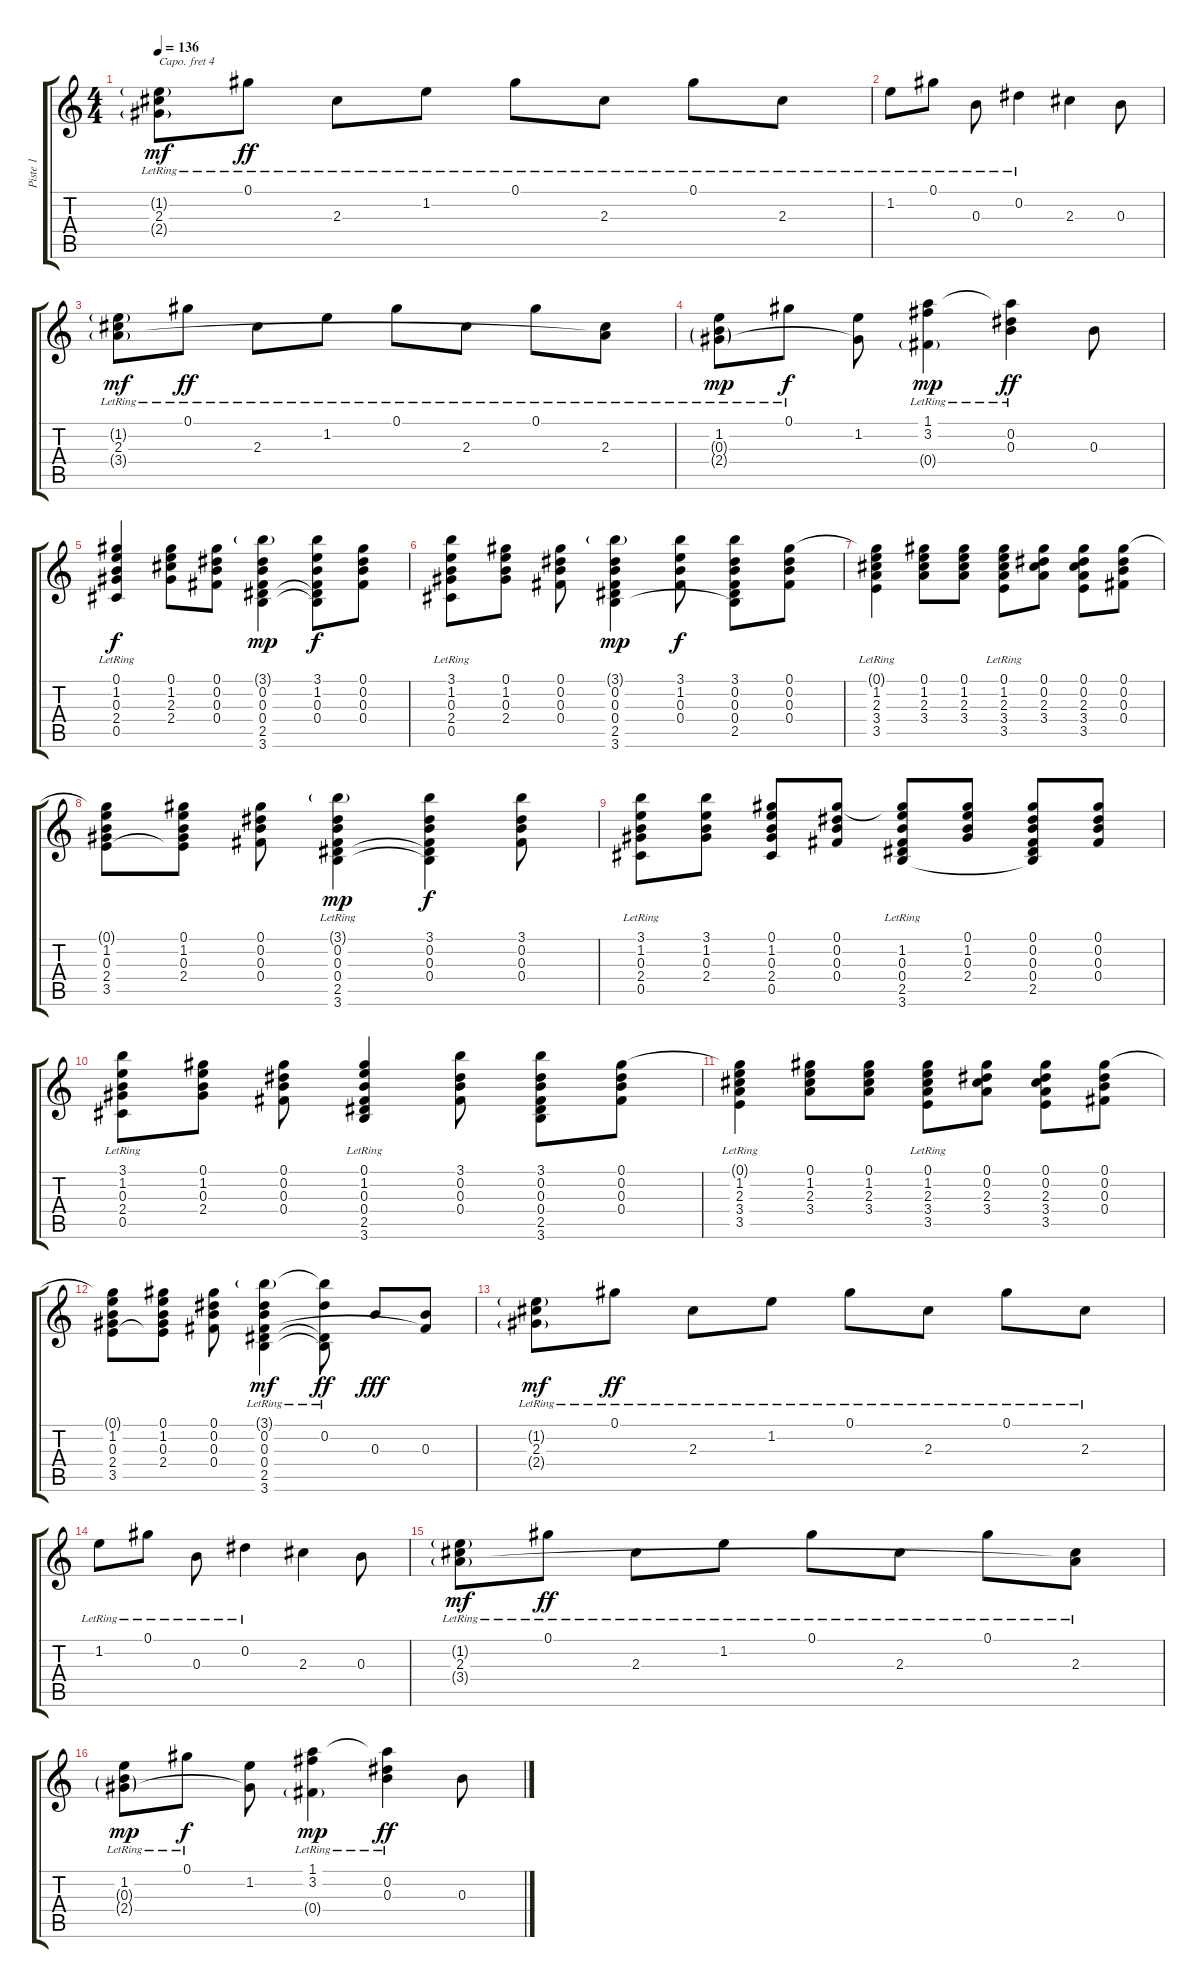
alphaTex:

\track ("Piste 1" "Piste 1") {instrument acousticguitarsteel}
\staff {score tabs}
\capo 4
\tuning (E4 B3 G3 D3 A2 E2) {hide}
\ts (4 4)
\tempo 136
\clef g2
\ks c
(1.2{g lr} 2.3{lr} 2.4{g lr}).8{dy mf} 0.1{lr}.8{dy ff} 2.3{lr}.8 1.2{lr}.8 0.1{lr}.8 2.3{lr}.8 0.1{lr}.8 2.3{lr}.8 |
1.2{lr}.8 0.1{lr}.8 0.3{lr}.8 0.2{lr}.4 2.3.4 0.3.8 |
(1.2{g lr} 2.3{lr} 3.4{g}).8{dy mf} 0.1{lr}.8{dy ff} 2.3{lr}.8 1.2{lr}.8 0.1{lr}.8 2.3{lr}.8 0.1{lr}.8 (2.3{lr} 3.4{t}).8 |
(1.2{lr} 0.3{g lr} 2.4{g}).8{dy mp} 0.1{lr}.8{dy f} (1.2 2.4{t}).8 (1.1 3.2{lr} 0.4{g lr}).4{dy mp} (1.1{t} 0.2{lr} 0.3).4{dy ff} 0.3.8 |
(0.1 1.2 0.3 2.4 0.5{lr}).4{dy f} (0.1 1.2 2.3 2.4).8 (0.1 0.2 0.3 0.4).8 (3.1{g} 0.2 0.3 0.4 2.5 3.6).4{dy mp} (3.1 1.2 0.3 0.4 2.5{t} 3.6{t}).8{dy f} (0.1 0.2 0.3 0.4).8 |
(3.1 1.2 0.3 2.4 0.5{lr}).8 (0.1 1.2 0.3 2.4).8 (0.1 0.2 0.3 0.4).8 (3.1{g} 0.2 0.3 0.4 2.5 3.6).4{dy mp} (3.1 1.2 0.3 0.4).8{dy f} (3.1 0.2 0.3 0.4 2.5 3.6{t}).8 (0.1 0.2 0.3 0.4).8 |
(0.1{t} 1.2 2.3 3.4 3.5{lr}).4 (0.1 1.2 2.3 3.4).8 (0.1 1.2 2.3 3.4).8 (0.1 1.2 2.3 3.4 3.5{lr}).8 (0.1 0.2 2.3 3.4).8 (0.1 0.2 2.3 3.4 3.5).8 (0.1 0.2 0.3 0.4).8 |
(0.1{t} 1.2 0.3 2.4 3.5).8 (0.1 1.2 0.3 2.4 3.5{t}).8 (0.1 0.2 0.3 0.4).8 (3.1{g} 0.2 0.3 0.4 2.5{lr} 3.6).4{dy mp} (3.1 0.2 0.3 0.4 2.5{t} 3.6{t}).4{dy f} (3.1 0.2 0.3 0.4).8 |
(3.1 1.2 0.3 2.4 0.5{lr}).8 (3.1 1.2 0.3 2.4).8 (0.1 1.2 0.3 2.4 0.5).8 (0.1 0.2 0.3 0.4).8 (0.1{t} 1.2 0.3 0.4 2.5{lr} 3.6).8 (0.1 1.2 0.3 2.4).8 (0.1 0.2 0.3 0.4 2.5 3.6{t}).8 (0.1 0.2 0.3 0.4).8 |
(3.1 1.2 0.3 2.4 0.5{lr}).8 (0.1 1.2 0.3 2.4).8 (0.1 0.2 0.3 0.4).8 (0.1 1.2 0.3 0.4 2.5{lr} 3.6{lr}).4 (3.1 0.2 0.3 0.4).8 (3.1 0.2 0.3 0.4 2.5 3.6).8 (0.1 0.2 0.3 0.4).8 |
(0.1{t} 1.2 2.3 3.4 3.5{lr}).4 (0.1 1.2 2.3 3.4).8 (0.1 1.2 2.3 3.4).8 (0.1 1.2 2.3 3.4 3.5{lr}).8 (0.1 0.2 2.3 3.4).8 (0.1 0.2 2.3 3.4 3.5).8 (0.1 0.2 0.3 0.4).8 |
(0.1{t} 1.2 0.3 2.4 3.5).8 (0.1 1.2 0.3 2.4 3.5{t}).8 (0.1 0.2 0.3 0.4).8 (3.1{g} 0.2 0.3{lr} 0.4 2.5 3.6).4{dy mf} (3.1{t} 0.2{lr} 2.5{t} 3.6{t}).8{dy ff} 0.3.8{dy fff} (0.3 0.4{t}).8 |
(1.2{g lr} 2.3{lr} 2.4{g lr}).8{dy mf} 0.1{lr}.8{dy ff} 2.3{lr}.8 1.2{lr}.8 0.1{lr}.8 2.3{lr}.8 0.1{lr}.8 2.3{lr}.8 |
1.2{lr}.8 0.1{lr}.8 0.3{lr}.8 0.2{lr}.4 2.3.4 0.3.8 |
(1.2{g lr} 2.3{lr} 3.4{g}).8{dy mf} 0.1{lr}.8{dy ff} 2.3{lr}.8 1.2{lr}.8 0.1{lr}.8 2.3{lr}.8 0.1{lr}.8 (2.3{lr} 3.4{t}).8 |
(1.2{lr} 0.3{g lr} 2.4{g}).8{dy mp} 0.1{lr}.8{dy f} (1.2 2.4{t}).8 (1.1 3.2{lr} 0.4{g lr}).4{dy mp} (1.1{t} 0.2{lr} 0.3).4{dy ff} 0.3.8
